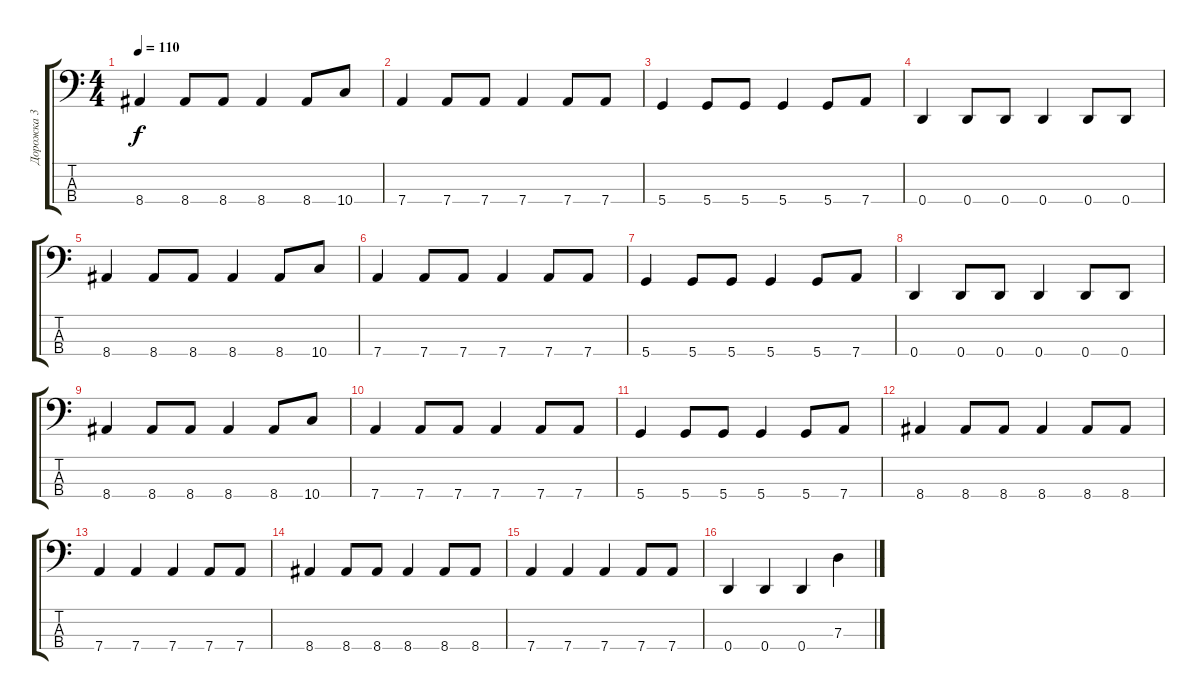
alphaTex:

\track ("Дорожка 3" "Дорожка 3") {instrument electricbassfinger}
\staff {score tabs}
\tuning (F2 C2 G1 D1) {hide}
\ts (4 4)
\tempo 110
\clef f4
\ks c
8.4.4{dy f} 8.4.8 8.4.8 8.4.4 8.4.8 10.4.8 |
7.4.4 7.4.8 7.4.8 7.4.4 7.4.8 7.4.8 |
5.4.4 5.4.8 5.4.8 5.4.4 5.4.8 7.4.8 |
0.4.4 0.4.8 0.4.8 0.4.4 0.4.8 0.4.8 |
8.4.4 8.4.8 8.4.8 8.4.4 8.4.8 10.4.8 |
7.4.4 7.4.8 7.4.8 7.4.4 7.4.8 7.4.8 |
5.4.4 5.4.8 5.4.8 5.4.4 5.4.8 7.4.8 |
0.4.4 0.4.8 0.4.8 0.4.4 0.4.8 0.4.8 |
8.4.4 8.4.8 8.4.8 8.4.4 8.4.8 10.4.8 |
7.4.4 7.4.8 7.4.8 7.4.4 7.4.8 7.4.8 |
5.4.4 5.4.8 5.4.8 5.4.4 5.4.8 7.4.8 |
8.4.4 8.4.8 8.4.8 8.4.4 8.4.8 8.4.8 |
7.4.4 7.4.4 7.4.4 7.4.8 7.4.8 |
8.4.4 8.4.8 8.4.8 8.4.4 8.4.8 8.4.8 |
7.4.4 7.4.4 7.4.4 7.4.8 7.4.8 |
0.4.4 0.4.4 0.4.4 7.3.4
